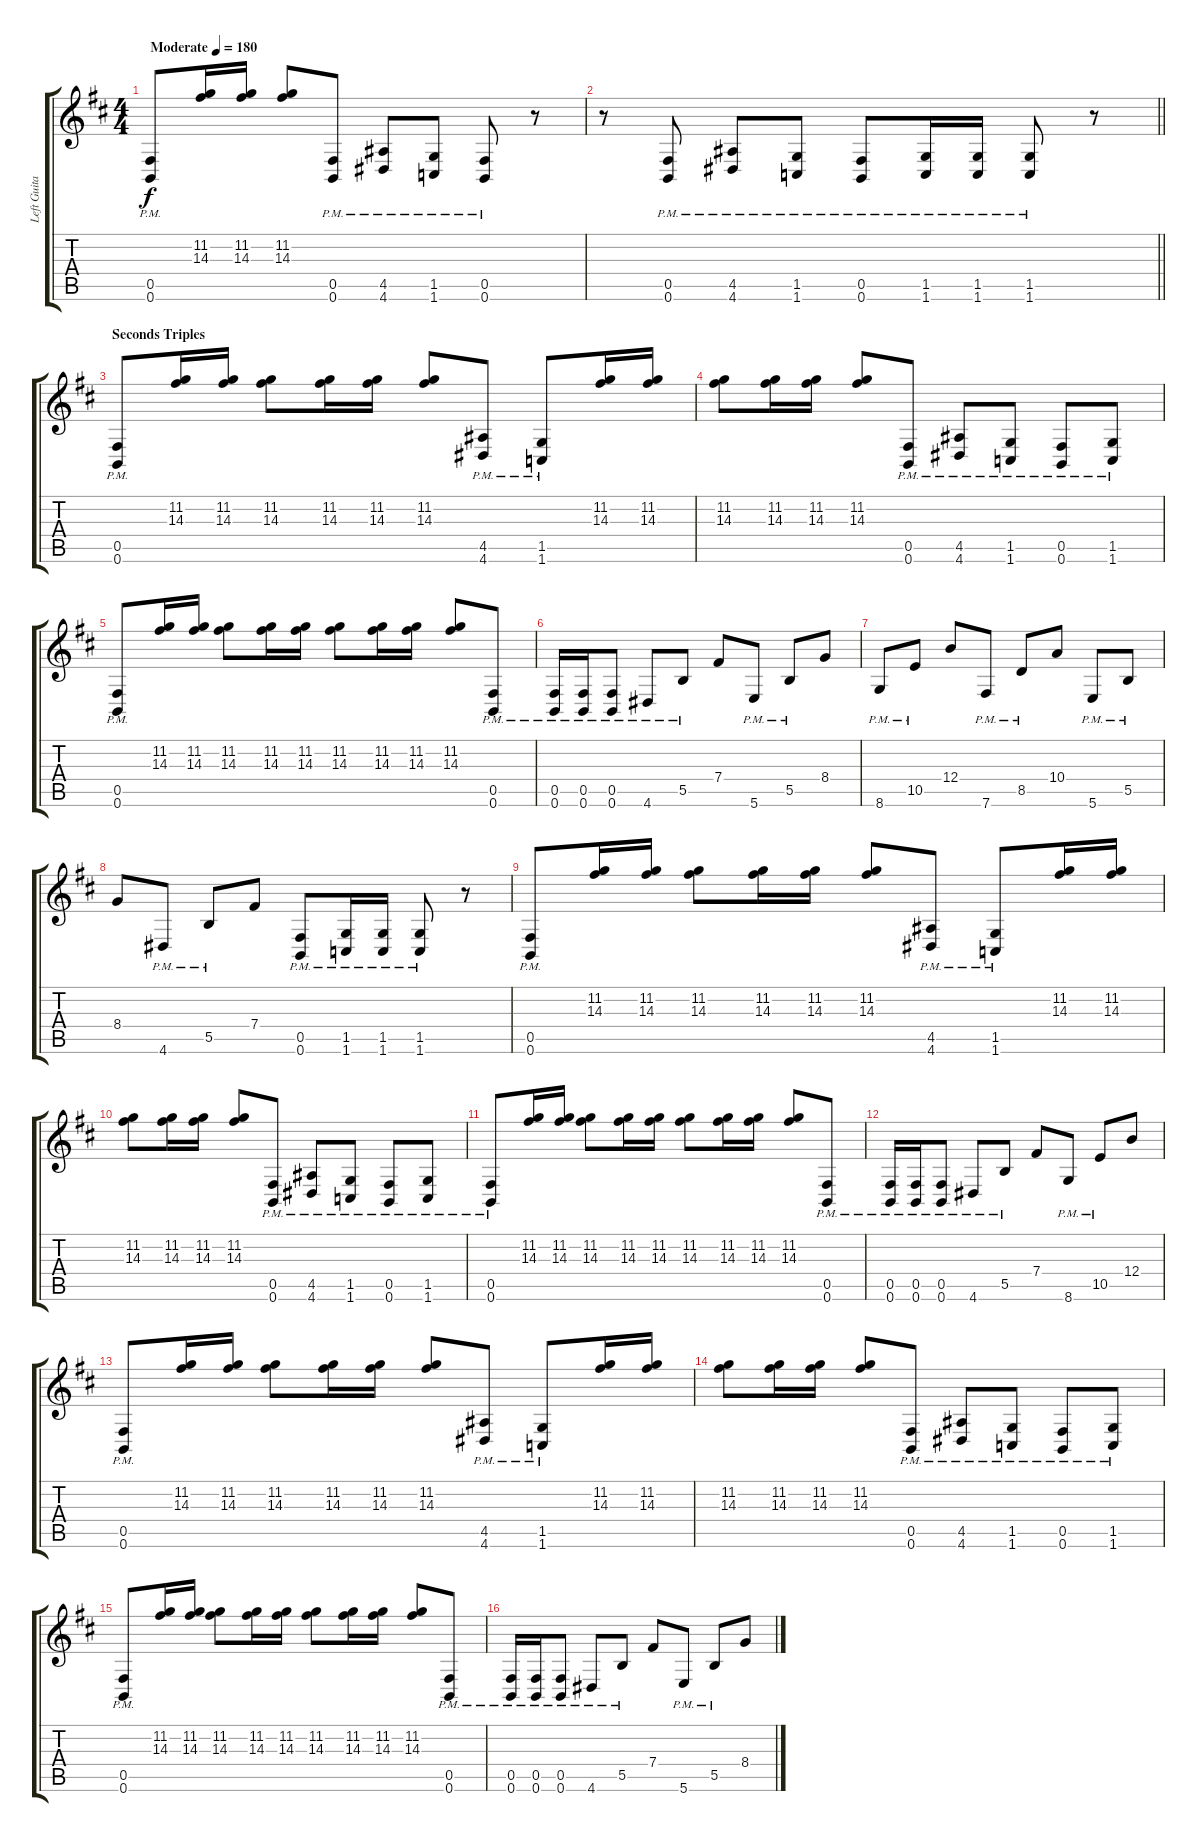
\track ("Left Guitar" "Left Guita") {instrument distortionguitar}
\staff {score tabs}
\tuning (Db4 Ab3 E3 B2 Gb2 B1) {hide}
\ts (4 4)
\section ("" "")
\tempo (180 "Moderate")
\clef g2
\ks d
(0.5{pm} 0.6{pm}).8{dy f instrument distortionguitar} (11.2 14.3).16 (11.2 14.3).16 (11.2 14.3).8 (0.5{pm} 0.6{pm}).8 (4.5{pm} 4.6{pm}).8 (1.5{pm} 1.6{pm}).8 (0.5{pm} 0.6{pm}).8 r.8 |
\barLineRight lightlight
r.8 (0.5{pm} 0.6{pm}).8 (4.5{pm} 4.6{pm}).8 (1.5{pm} 1.6{pm}).8 (0.5{pm} 0.6{pm}).8 (1.5{pm} 1.6{pm}).16 (1.5{pm} 1.6{pm}).16 (1.5{pm} 1.6{pm}).8 r.8 |
\section ("" "Seconds Triples")
(0.5{pm} 0.6{pm}).8 (11.2 14.3).16 (11.2 14.3).16 (11.2 14.3).8 (11.2 14.3).16 (11.2 14.3).16 (11.2 14.3).8 (4.5{pm} 4.6{pm}).8 (1.5{pm} 1.6{pm}).8 (11.2 14.3).16 (11.2 14.3).16 |
(11.2 14.3).8 (11.2 14.3).16 (11.2 14.3).16 (11.2 14.3).8 (0.5{pm} 0.6{pm}).8 (4.5{pm} 4.6{pm}).8 (1.5{pm} 1.6{pm}).8 (0.5{pm} 0.6{pm}).8 (1.5{pm} 1.6{pm}).8 |
(0.5{pm} 0.6{pm}).8 (11.2 14.3).16 (11.2 14.3).16 (11.2 14.3).8 (11.2 14.3).16 (11.2 14.3).16 (11.2 14.3).8 (11.2 14.3).16 (11.2 14.3).16 (11.2 14.3).8 (0.5{pm} 0.6{pm}).8 |
(0.5{pm} 0.6{pm}).16 (0.5{pm} 0.6{pm}).16 (0.5{pm} 0.6{pm}).8 4.6{pm}.8 5.5{pm}.8 7.4.8 5.6{pm}.8 5.5{pm}.8 8.4.8 |
8.6{pm}.8 10.5{pm}.8 12.4.8 7.6{pm}.8 8.5{pm}.8 10.4.8 5.6{pm}.8 5.5{pm}.8 |
8.4.8 4.6{pm}.8 5.5{pm}.8 7.4.8 (0.5{pm} 0.6{pm}).8 (1.5{pm} 1.6{pm}).16 (1.5{pm} 1.6{pm}).16 (1.5{pm} 1.6{pm}).8 r.8 |
(0.5{pm} 0.6{pm}).8 (11.2 14.3).16 (11.2 14.3).16 (11.2 14.3).8 (11.2 14.3).16 (11.2 14.3).16 (11.2 14.3).8 (4.5{pm} 4.6{pm}).8 (1.5{pm} 1.6{pm}).8 (11.2 14.3).16 (11.2 14.3).16 |
(11.2 14.3).8 (11.2 14.3).16 (11.2 14.3).16 (11.2 14.3).8 (0.5{pm} 0.6{pm}).8 (4.5{pm} 4.6{pm}).8 (1.5{pm} 1.6{pm}).8 (0.5{pm} 0.6{pm}).8 (1.5{pm} 1.6{pm}).8 |
(0.5{pm} 0.6{pm}).8 (11.2 14.3).16 (11.2 14.3).16 (11.2 14.3).8 (11.2 14.3).16 (11.2 14.3).16 (11.2 14.3).8 (11.2 14.3).16 (11.2 14.3).16 (11.2 14.3).8 (0.5{pm} 0.6{pm}).8 |
(0.5{pm} 0.6{pm}).16 (0.5{pm} 0.6{pm}).16 (0.5{pm} 0.6{pm}).8 4.6{pm}.8 5.5{pm}.8 7.4.8 8.6{pm}.8 10.5{pm}.8 12.4.8 |
(0.5{pm} 0.6{pm}).8 (11.2 14.3).16 (11.2 14.3).16 (11.2 14.3).8 (11.2 14.3).16 (11.2 14.3).16 (11.2 14.3).8 (4.5{pm} 4.6{pm}).8 (1.5{pm} 1.6{pm}).8 (11.2 14.3).16 (11.2 14.3).16 |
(11.2 14.3).8 (11.2 14.3).16 (11.2 14.3).16 (11.2 14.3).8 (0.5{pm} 0.6{pm}).8 (4.5{pm} 4.6{pm}).8 (1.5{pm} 1.6{pm}).8 (0.5{pm} 0.6{pm}).8 (1.5{pm} 1.6{pm}).8 |
(0.5{pm} 0.6{pm}).8 (11.2 14.3).16 (11.2 14.3).16 (11.2 14.3).8 (11.2 14.3).16 (11.2 14.3).16 (11.2 14.3).8 (11.2 14.3).16 (11.2 14.3).16 (11.2 14.3).8 (0.5{pm} 0.6{pm}).8 |
(0.5{pm} 0.6{pm}).16 (0.5{pm} 0.6{pm}).16 (0.5{pm} 0.6{pm}).8 4.6{pm}.8 5.5{pm}.8 7.4.8 5.6{pm}.8 5.5{pm}.8 8.4.8
